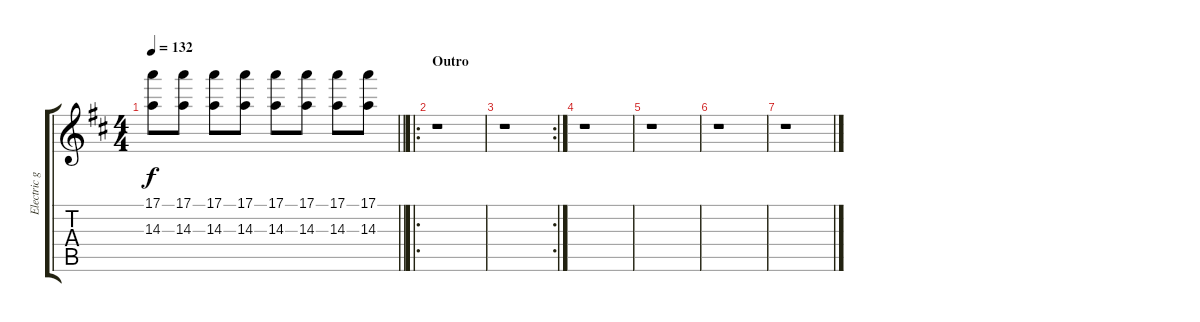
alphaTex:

\track ("Electric guitar: fills" "Electric g") {instrument overdrivenguitar}
\staff {score tabs}
\tuning (E4 B3 G3 D3 A2 D2) {hide}
\ts (4 4)
\tempo 132
\clef g2
\barLineRight lightlight
\ks d
(17.1 14.3).8{dy f} (17.1 14.3).8 (17.1 14.3).8 (17.1 14.3).8 (17.1 14.3).8 (17.1 14.3).8 (17.1 14.3).8 (17.1 14.3).8 |
\ro
\section ("" "Outro")
r.1 |
\rc 2
r.1 |
r.1 |
r.1 |
r.1 |
r.1
